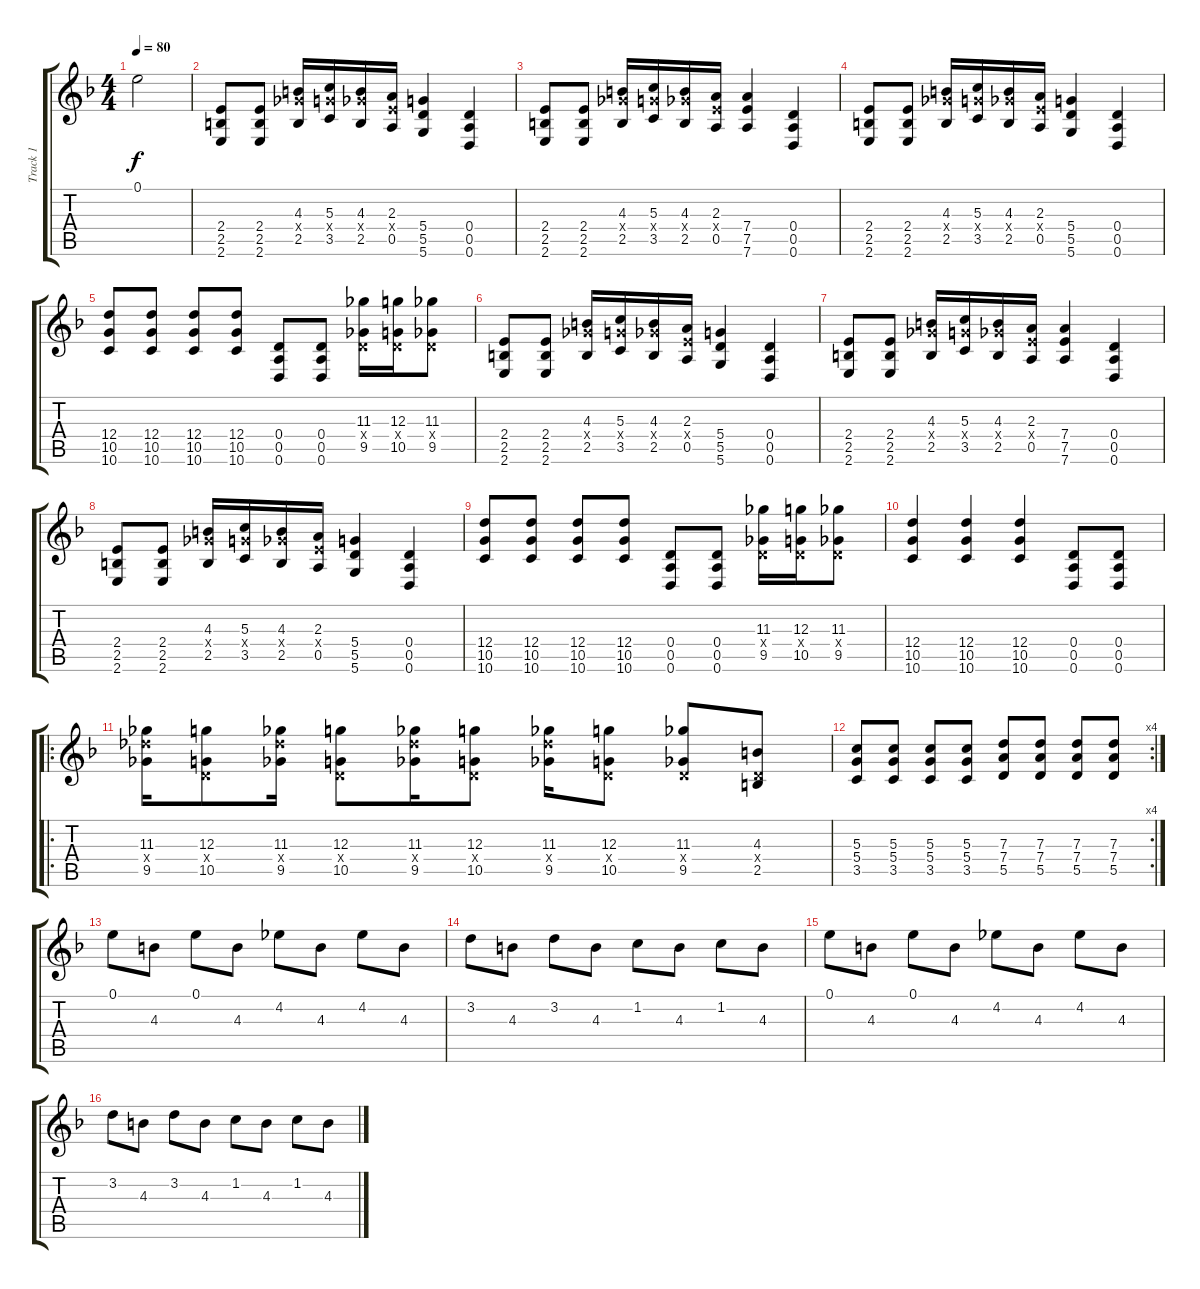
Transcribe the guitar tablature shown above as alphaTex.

\track ("Track 1" "Track 1") {instrument distortionguitar}
\staff {score tabs}
\tuning (E4 B3 G3 D3 A2 D2) {hide}
\ts (4 4)
\tempo 80
\clef g2
\ks f
0.1{t}.2{dy f} |
(2.4 2.5 2.6).8{instrument distortionguitar} (2.4 2.5 2.6).8 (4.3 4.4{x} 2.5).16 (5.3 5.4{x} 3.5).16 (4.3 4.4{x} 2.5).16 (2.3 2.4{x} 0.5).16 (5.4 5.5 5.6).4 (0.4 0.5 0.6).4 |
(2.4 2.5 2.6).8 (2.4 2.5 2.6).8 (4.3 4.4{x} 2.5).16 (5.3 5.4{x} 3.5).16 (4.3 4.4{x} 2.5).16 (2.3 2.4{x} 0.5).16 (7.4 7.5 7.6).4 (0.4 0.5 0.6).4 |
(2.4 2.5 2.6).8 (2.4 2.5 2.6).8 (4.3 4.4{x} 2.5).16 (5.3 5.4{x} 3.5).16 (4.3 4.4{x} 2.5).16 (2.3 2.4{x} 0.5).16 (5.4 5.5 5.6).4 (0.4 0.5 0.6).4 |
(12.4 10.5 10.6).8 (12.4 10.5 10.6).8 (12.4 10.5 10.6).8 (12.4 10.5 10.6).8 (0.4 0.5 0.6).8 (0.4 0.5 0.6).8 (11.3 0.4{x} 9.5).16 (12.3 0.4{x} 10.5).16 (11.3 0.4{x} 9.5).8 |
(2.4 2.5 2.6).8{instrument distortionguitar} (2.4 2.5 2.6).8 (4.3 4.4{x} 2.5).16 (5.3 5.4{x} 3.5).16 (4.3 4.4{x} 2.5).16 (2.3 2.4{x} 0.5).16 (5.4 5.5 5.6).4 (0.4 0.5 0.6).4 |
(2.4 2.5 2.6).8 (2.4 2.5 2.6).8 (4.3 4.4{x} 2.5).16 (5.3 5.4{x} 3.5).16 (4.3 4.4{x} 2.5).16 (2.3 2.4{x} 0.5).16 (7.4 7.5 7.6).4 (0.4 0.5 0.6).4 |
(2.4 2.5 2.6).8 (2.4 2.5 2.6).8 (4.3 4.4{x} 2.5).16 (5.3 5.4{x} 3.5).16 (4.3 4.4{x} 2.5).16 (2.3 2.4{x} 0.5).16 (5.4 5.5 5.6).4 (0.4 0.5 0.6).4 |
(12.4 10.5 10.6).8 (12.4 10.5 10.6).8 (12.4 10.5 10.6).8 (12.4 10.5 10.6).8 (0.4 0.5 0.6).8 (0.4 0.5 0.6).8 (11.3 0.4{x} 9.5).16 (12.3 0.4{x} 10.5).16 (11.3 0.4{x} 9.5).8 |
(12.4 10.5 10.6).4 (12.4 10.5 10.6).4 (12.4 10.5 10.6).4 (0.4 0.5 0.6).8 (0.4 0.5 0.6).8 |
\ro
(11.3 11.4{x} 9.5).16 (12.3 0.4{x} 10.5).8 (11.3 11.4{x} 9.5).16 (12.3 0.4{x} 10.5).8 (11.3 11.4{x} 9.5).16 (12.3 0.4{x} 10.5).8 (11.3 11.4{x} 9.5).16 (12.3 0.4{x} 10.5).8 (11.3 0.4{x} 9.5).8 (4.3 0.4{x} 2.5).8 |
\rc 4
(5.3 5.4 3.5).8 (5.3 5.4 3.5).8 (5.3 5.4 3.5).8 (5.3 5.4 3.5).8 (7.3 7.4 5.5).8 (7.3 7.4 5.5).8 (7.3 7.4 5.5).8 (7.3 7.4 5.5).8 |
0.1.8{instrument electricguitarclean} 4.3.8 0.1.8 4.3.8 4.2.8 4.3.8 4.2.8 4.3.8 |
3.2.8 4.3.8 3.2.8 4.3.8 1.2.8 4.3.8 1.2.8 4.3.8 |
0.1.8 4.3.8 0.1.8 4.3.8 4.2.8 4.3.8 4.2.8 4.3.8 |
3.2.8 4.3.8 3.2.8 4.3.8 1.2.8 4.3.8 1.2.8 4.3.8
